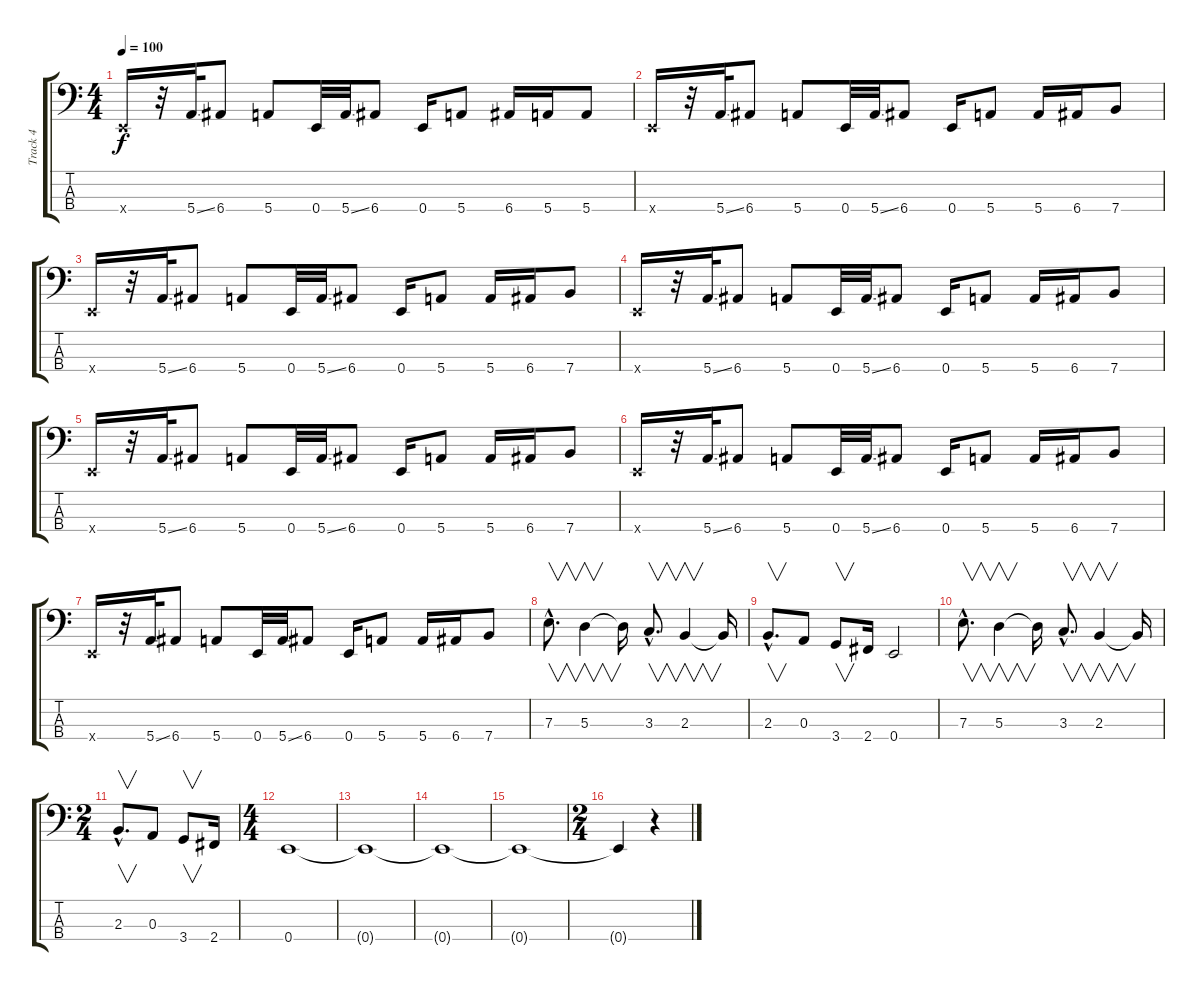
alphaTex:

\track ("Track 4" "Track 4") {instrument electricbasspick}
\staff {score tabs}
\tuning (G2 D2 A1 E1) {hide}
\ts (4 4)
\tempo 100
\clef f4
\ks c
0.4{x}.16{dy f} r.32 5.4{ss}.32 6.4.8 5.4.8 0.4.32 5.4{ss}.32 6.4.8 0.4.16 5.4.8 6.4.16 5.4.16 5.4.8 |
0.4{x}.16 r.32 5.4{ss}.32 6.4.8 5.4.8 0.4.32 5.4{ss}.32 6.4.8 0.4.16 5.4.8 5.4.16 6.4.16 7.4.8 |
0.4{x}.16 r.32 5.4{ss}.32 6.4.8 5.4.8 0.4.32 5.4{ss}.32 6.4.8 0.4.16 5.4.8 5.4.16 6.4.16 7.4.8 |
0.4{x}.16 r.32 5.4{ss}.32 6.4.8 5.4.8 0.4.32 5.4{ss}.32 6.4.8 0.4.16 5.4.8 5.4.16 6.4.16 7.4.8 |
0.4{x}.16 r.32 5.4{ss}.32 6.4.8 5.4.8 0.4.32 5.4{ss}.32 6.4.8 0.4.16 5.4.8 5.4.16 6.4.16 7.4.8 |
0.4{x}.16 r.32 5.4{ss}.32 6.4.8 5.4.8 0.4.32 5.4{ss}.32 6.4.8 0.4.16 5.4.8 5.4.16 6.4.16 7.4.8 |
0.4{x}.16 r.32 5.4{ss}.32 6.4.8 5.4.8 0.4.32 5.4{ss}.32 6.4.8 0.4.16 5.4.8 5.4.16 6.4.16 7.4.8 |
7.3{hac}.8{v d} 5.3.4{v} 5.3{t}.16 3.3{hac}.8{v d} 2.3.4{v} 2.3{t}.16 |
2.3{hac}.8{v d} 0.3.8 3.4.8{v} 2.4.16 0.4.2 |
7.3{hac}.8{v d} 5.3.4{v} 5.3{t}.16 3.3{hac}.8{v d} 2.3.4{v} 2.3{t}.16 |
\ts (2 4)
2.3{hac}.8{v d} 0.3.8 3.4.8{v} 2.4.16 |
\ts (4 4)
0.4.1 |
0.4{t}.1 |
0.4{t}.1 |
0.4{t}.1 |
\ts (2 4)
0.4{t}.4 r.4
